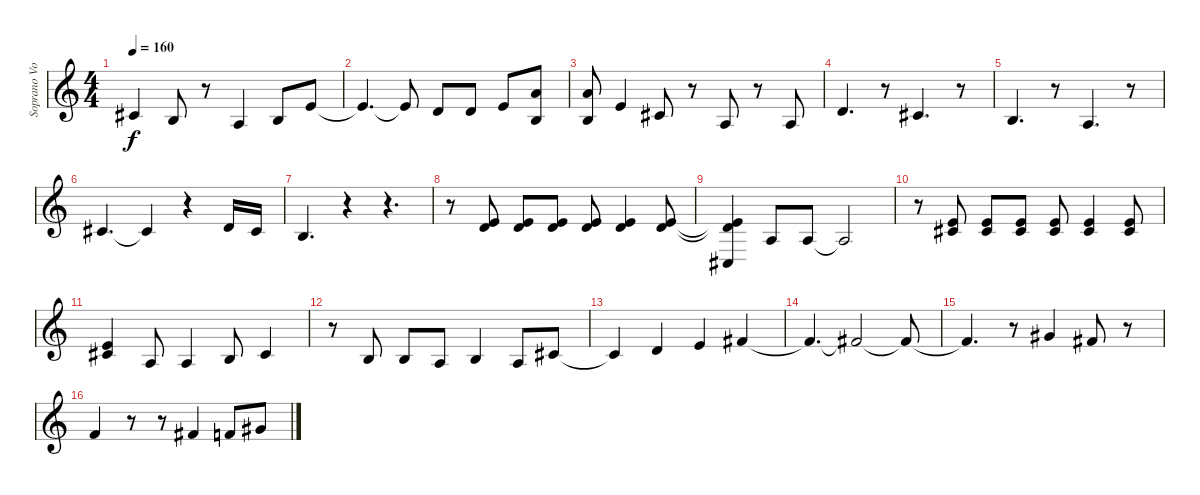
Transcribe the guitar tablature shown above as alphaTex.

\track ("Soprano Voice" "Soprano Vo") {instrument voiceoohs}
\staff {score}
\tuning (E4 B3 G3 D3 A2 E2 B1) {hide}
\ts (4 4)
\tempo 160
\clef g2
\ks c
2.2.4{dy f} 0.2.8 r.8 2.3.4 0.2.8 0.1.8 |
0.1{t}.4{d} 0.1{t}.8 3.2.8 3.2.8 0.1.8 (5.1 0.2).8 |
(5.1 0.2).8 0.1.4 2.2.8 r.8 2.3.8 r.8 2.3.8 |
3.2.4{d} r.8 2.2.4{d} r.8 |
0.2.4{d} r.8 2.3.4{d} r.8 |
2.2.4{d} 2.2{t}.4 r.4 3.2.16 2.2.16 |
0.2.4{d} r.4 r.4{d} |
r.8 (0.1 3.2).8 (0.1 3.2).8 (0.1 3.2).8 (0.1 3.2).8 (0.1 3.2).4 (0.1 3.2).8 |
(0.1{t} 3.2{t} 4.5).4 2.3.8 2.3.8 2.3{t}.2 |
r.8 (0.1 2.2).8 (0.1 2.2).8 (0.1 2.2).8 (0.1 2.2).8 (0.1 2.2).4 (0.1 2.2).8 |
(0.1 2.2).4 2.3.8 2.3.4 0.2.8 2.2.4 |
r.8 0.2.8 0.2.8 2.3.8 0.2.4 2.3.8 2.2.8 |
2.2{t}.4 3.2.4 0.1.4 2.1.4 |
2.1{t}.4{d} 2.1{t}.2 2.1{t}.8 |
2.1{t}.4{d} r.8 4.1.4 2.1.8 r.8 |
1.1.4 r.8 r.8 2.1.4 1.1.8 4.1.8
